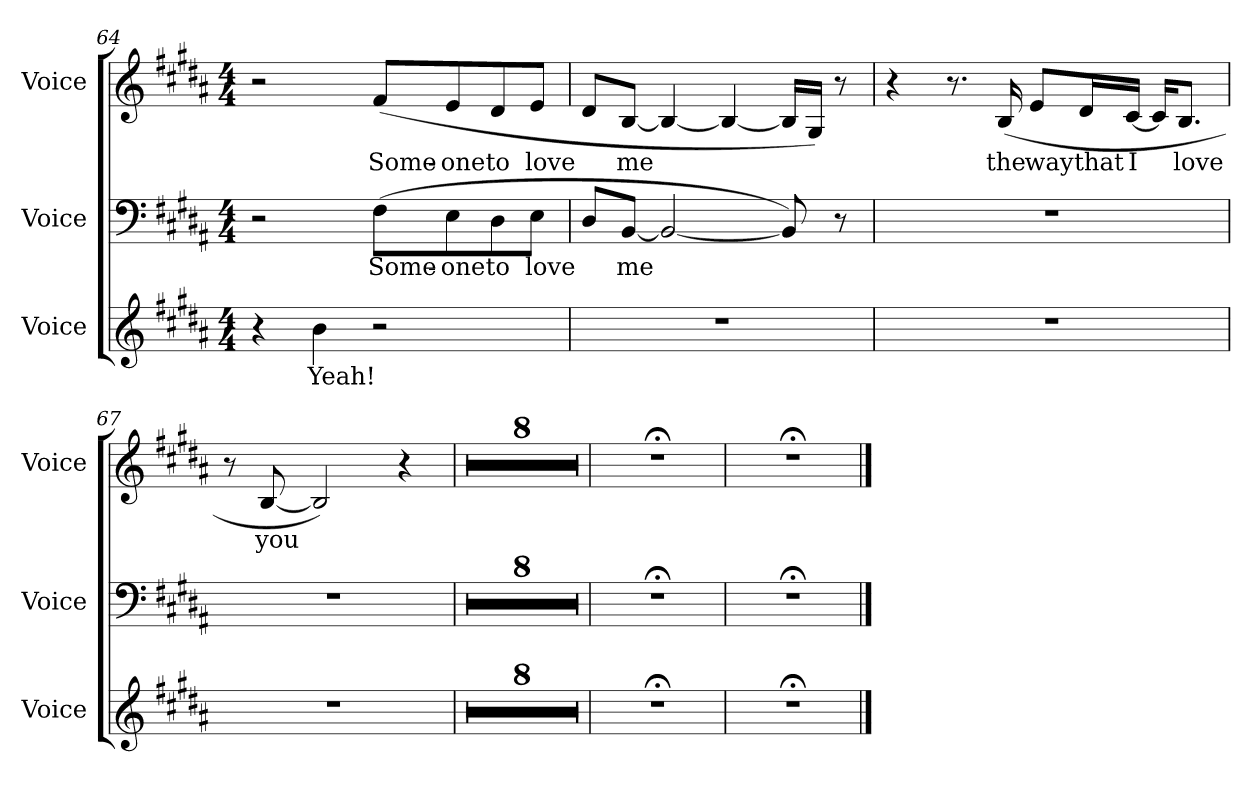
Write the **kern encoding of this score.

**kern	**text	**kern	**text	**kern	**text
*part3	*part3	*part2	*part2	*part1	*part1
*staff3	*staff3	*staff2	*staff2	*staff1	*staff1
*I"Voice	*	*I"Voice	*	*I"Voice	*
*I'Voice	*	*I'Voice	*	*I'Voice	*
*clefG2	*	*clefF4	*	*clefG2	*
*k[f#c#g#d#a#]	*	*k[f#c#g#d#a#]	*	*k[f#c#g#d#a#]	*
*B:	*	*B:	*	*B:	*
*M4/4	*	*M4/4	*	*M4/4	*
=64	=64	=64	=64	=64	=64
4r	.	2r	.	2r	.
!	!LO:LY:b	!	!	!	!
4b\	Yeah!	.	.	.	.
!	!	!	!LO:LY:b	!	!LO:LY:b
2r	.	(>8F#\L	Some-	(>8f#/L	Some-
!	!	!	!LO:LY:b	!	!LO:LY:b
.	.	8E\	-one	8e/	-one
!	!	!	!LO:LY:b	!	!LO:LY:b
.	.	8D#\	to	8d#/	to
!	!	!	!LO:LY:b	!	!LO:LY:b
.	.	8E\J	love	8e/J	love
=65	=65	=65	=65	=65	=65
1r	.	8D#/L	.	8d#/L	.
!	!	!	!LO:LY:b	!	!LO:LY:b
.	.	[8BB/J	me	[8B/J	me
.	.	2BB/_	.	4B/_	.
.	.	.	.	4B/_	.
.	.	8BB/])	.	16B/LL]	.
.	.	.	.	16G#/JJ)	.
.	.	8r	.	8r	.
!!LO:PB:g=z
=66	=66	=66	=66	=66	=66
1r	.	1r	.	4r	.
.	.	.	.	8.r	.
!	!	!	!	!	!LO:LY:b
.	.	.	.	(<16B/	the
!	!	!	!	!	!LO:LY:b
.	.	.	.	8e/L	way
!	!	!	!	!	!LO:LY:b
.	.	.	.	16d#/L	that
!	!	!	!	!	!LO:LY:b
.	.	.	.	[16c#/JJ	I
.	.	.	.	16c#/KL]	.
!	!	!	!	!	!LO:LY:b
.	.	.	.	8.B/J	love
=67	=67	=67	=67	=67	=67
1r	.	1r	.	8r	.
!	!	!	!	!	!LO:LY:b
.	.	.	.	[8B/	you
.	.	.	.	2B/])	.
.	.	.	.	4r	.
=68	=68	=68	=68	=68	=68
1r	.	1r	.	1r	.
=69	=69	=69	=69	=69	=69
1r	.	1r	.	1r	.
!!LO:LB:g=z
=70	=70	=70	=70	=70	=70
1r	.	1r	.	1r	.
=71	=71	=71	=71	=71	=71
1r	.	1r	.	1r	.
=72	=72	=72	=72	=72	=72
1r	.	1r	.	1r	.
=73	=73	=73	=73	=73	=73
1r	.	1r	.	1r	.
=74	=74	=74	=74	=74	=74
1r	.	1r	.	1r	.
=75	=75	=75	=75	=75	=75
1r	.	1r	.	1r	.
=75X1	=75X1	=75X1	=75X1	=75X1	=75X1
1r;<	.	1r;<	.	1r;<	.
=75X2	=75X2	=75X2	=75X2	=75X2	=75X2
1r;<	.	1r;<	.	1r;<	.
==	==	==	==	==	==
*-	*-	*-	*-	*-	*-
